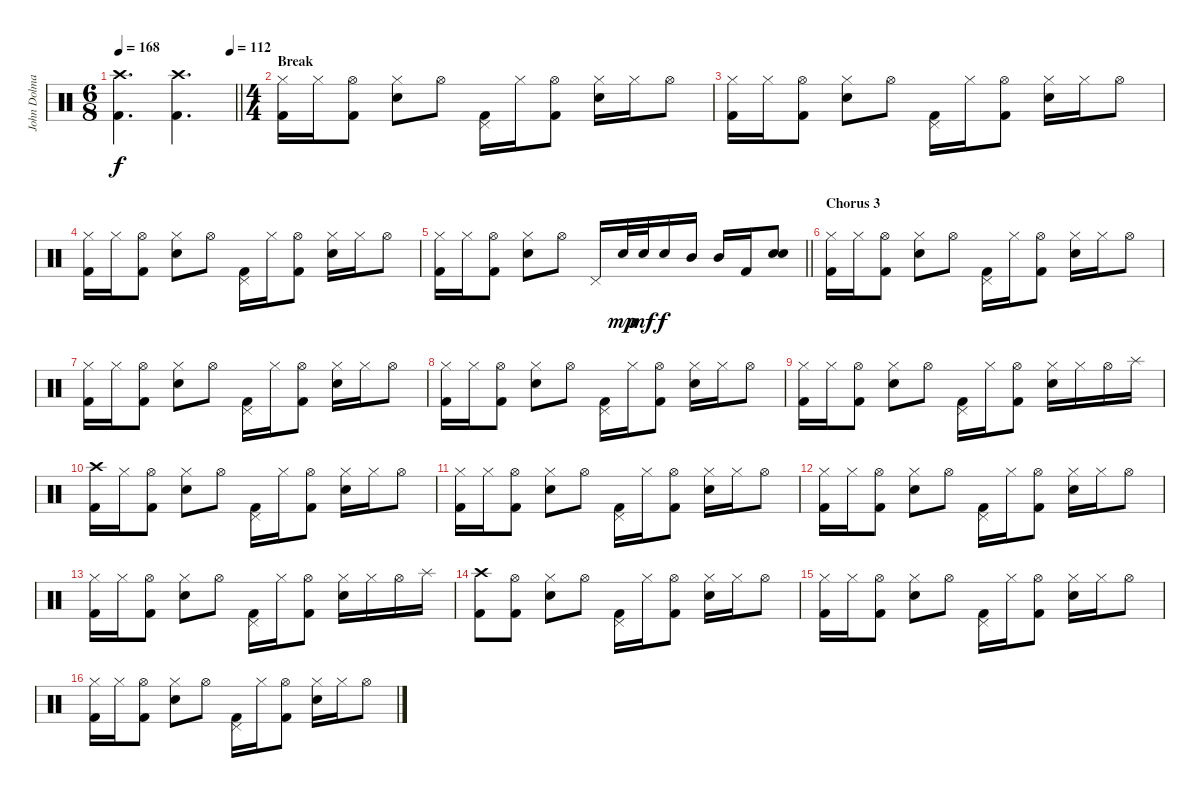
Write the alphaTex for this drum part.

\track ("John Dolmayan" "John Dolma") {instrument percussion}
\staff {score}
\articulation defaults
\ts (6 8)
\tempo 168
\tempo (112 0.9583333333333334)
\clef neutral
\barLineRight lightlight
\ks c
("Crash high (hit)" "Kick (hit) 2").4{d dy f} ("Crash high (hit)" "Kick (hit) 2").4{d} |
\ts (4 4)
\section ("" "Break")
("Hi-Hat (closed)" "Kick (hit) 2").16 "Hi-Hat (closed)".16 ("Hi-Hat (open)" "Kick (hit) 2").8 ("Hi-Hat (closed)" "Electric Snare (hit)").8 "Hi-Hat (open)".8 ("Pedal Hi-Hat (hit)" "Kick (hit) 2").16 "Hi-Hat (closed)".16 ("Hi-Hat (open)" "Kick (hit) 2").8 ("Hi-Hat (closed)" "Electric Snare (hit)").16 "Hi-Hat (closed)".16 "Hi-Hat (open)".8 |
("Hi-Hat (closed)" "Kick (hit) 2").16 "Hi-Hat (closed)".16 ("Hi-Hat (open)" "Kick (hit) 2").8 ("Hi-Hat (closed)" "Electric Snare (hit)").8 "Hi-Hat (open)".8 ("Pedal Hi-Hat (hit)" "Kick (hit) 2").16 "Hi-Hat (closed)".16 ("Hi-Hat (open)" "Kick (hit) 2").8 ("Hi-Hat (closed)" "Electric Snare (hit)").16 "Hi-Hat (closed)".16 "Hi-Hat (open)".8 |
("Hi-Hat (closed)" "Kick (hit) 2").16 "Hi-Hat (closed)".16 ("Hi-Hat (open)" "Kick (hit) 2").8 ("Hi-Hat (closed)" "Electric Snare (hit)").8 "Hi-Hat (open)".8 ("Pedal Hi-Hat (hit)" "Kick (hit) 2").16 "Hi-Hat (closed)".16 ("Hi-Hat (open)" "Kick (hit) 2").8 ("Hi-Hat (closed)" "Electric Snare (hit)").16 "Hi-Hat (closed)".16 "Hi-Hat (open)".8 |
\barLineRight lightlight
("Hi-Hat (closed)" "Kick (hit) 2").16 "Hi-Hat (closed)".16 ("Hi-Hat (open)" "Kick (hit) 2").8 ("Hi-Hat (closed)" "Electric Snare (hit)").8 "Hi-Hat (open)".8 "Pedal Hi-Hat (hit)".16 "Electric Snare (hit)".32{dy mp} "Electric Snare (hit)".32{dy mf} "Electric Snare (hit)".16{dy f} "Mid Tom (hit)".16 "Mid Tom (hit)".16 "Kick (hit) 2".16 ("Electric Snare (hit)" "Electric Snare (hit)").8 |
\section ("" "Chorus 3")
("Hi-Hat (closed)" "Kick (hit) 2").16 "Hi-Hat (closed)".16 ("Hi-Hat (open)" "Kick (hit) 2").8 ("Hi-Hat (closed)" "Electric Snare (hit)").8 "Hi-Hat (open)".8 ("Pedal Hi-Hat (hit)" "Kick (hit) 2").16 "Hi-Hat (closed)".16 ("Hi-Hat (open)" "Kick (hit) 2").8 ("Hi-Hat (closed)" "Electric Snare (hit)").16 "Hi-Hat (closed)".16 "Hi-Hat (open)".8 |
("Hi-Hat (closed)" "Kick (hit) 2").16 "Hi-Hat (closed)".16 ("Hi-Hat (open)" "Kick (hit) 2").8 ("Hi-Hat (closed)" "Electric Snare (hit)").8 "Hi-Hat (open)".8 ("Pedal Hi-Hat (hit)" "Kick (hit) 2").16 "Hi-Hat (closed)".16 ("Hi-Hat (open)" "Kick (hit) 2").8 ("Hi-Hat (closed)" "Electric Snare (hit)").16 "Hi-Hat (closed)".16 "Hi-Hat (open)".8 |
("Hi-Hat (closed)" "Kick (hit) 2").16 "Hi-Hat (closed)".16 ("Hi-Hat (open)" "Kick (hit) 2").8 ("Hi-Hat (closed)" "Electric Snare (hit)").8 "Hi-Hat (open)".8 ("Pedal Hi-Hat (hit)" "Kick (hit) 2").16 "Hi-Hat (closed)".16 ("Hi-Hat (open)" "Kick (hit) 2").8 ("Hi-Hat (closed)" "Electric Snare (hit)").16 "Hi-Hat (closed)".16 "Hi-Hat (open)".8 |
("Hi-Hat (closed)" "Kick (hit) 2").16 "Hi-Hat (closed)".16 ("Hi-Hat (open)" "Kick (hit) 2").8 ("Hi-Hat (closed)" "Electric Snare (hit)").8 "Hi-Hat (open)".8 ("Pedal Hi-Hat (hit)" "Kick (hit) 2").16 "Hi-Hat (closed)".16 ("Hi-Hat (open)" "Kick (hit) 2").8 ("Hi-Hat (closed)" "Electric Snare (hit)").16 "Hi-Hat (closed)".16 "Hi-Hat (open)".16 "Splash (hit)".16 |
("Crash high (hit)" "Kick (hit) 2").16 "Hi-Hat (closed)".16 ("Hi-Hat (open)" "Kick (hit) 2").8 ("Hi-Hat (closed)" "Electric Snare (hit)").8 "Hi-Hat (open)".8 ("Pedal Hi-Hat (hit)" "Kick (hit) 2").16 "Hi-Hat (closed)".16 ("Hi-Hat (open)" "Kick (hit) 2").8 ("Hi-Hat (closed)" "Electric Snare (hit)").16 "Hi-Hat (closed)".16 "Hi-Hat (open)".8 |
("Hi-Hat (closed)" "Kick (hit) 2").16 "Hi-Hat (closed)".16 ("Hi-Hat (open)" "Kick (hit) 2").8 ("Hi-Hat (closed)" "Electric Snare (hit)").8 "Hi-Hat (open)".8 ("Pedal Hi-Hat (hit)" "Kick (hit) 2").16 "Hi-Hat (closed)".16 ("Hi-Hat (open)" "Kick (hit) 2").8 ("Hi-Hat (closed)" "Electric Snare (hit)").16 "Hi-Hat (closed)".16 "Hi-Hat (open)".8 |
("Hi-Hat (closed)" "Kick (hit) 2").16 "Hi-Hat (closed)".16 ("Hi-Hat (open)" "Kick (hit) 2").8 ("Hi-Hat (closed)" "Electric Snare (hit)").8 "Hi-Hat (open)".8 ("Pedal Hi-Hat (hit)" "Kick (hit) 2").16 "Hi-Hat (closed)".16 ("Hi-Hat (open)" "Kick (hit) 2").8 ("Hi-Hat (closed)" "Electric Snare (hit)").16 "Hi-Hat (closed)".16 "Hi-Hat (open)".8 |
("Hi-Hat (closed)" "Kick (hit) 2").16 "Hi-Hat (closed)".16 ("Hi-Hat (open)" "Kick (hit) 2").8 ("Hi-Hat (closed)" "Electric Snare (hit)").8 "Hi-Hat (open)".8 ("Pedal Hi-Hat (hit)" "Kick (hit) 2").16 "Hi-Hat (closed)".16 ("Hi-Hat (open)" "Kick (hit) 2").8 ("Hi-Hat (closed)" "Electric Snare (hit)").16 "Hi-Hat (closed)".16 "Hi-Hat (open)".16 "Splash (hit)".16 |
("Crash high (hit)" "Kick (hit) 2").8 ("Hi-Hat (open)" "Kick (hit) 2").8 ("Hi-Hat (closed)" "Electric Snare (hit)").8 "Hi-Hat (open)".8 ("Pedal Hi-Hat (hit)" "Kick (hit) 2").16 "Hi-Hat (closed)".16 ("Hi-Hat (open)" "Kick (hit) 2").8 ("Hi-Hat (closed)" "Electric Snare (hit)").16 "Hi-Hat (closed)".16 "Hi-Hat (open)".8 |
("Hi-Hat (closed)" "Kick (hit) 2").16 "Hi-Hat (closed)".16 ("Hi-Hat (open)" "Kick (hit) 2").8 ("Hi-Hat (closed)" "Electric Snare (hit)").8 "Hi-Hat (open)".8 ("Pedal Hi-Hat (hit)" "Kick (hit) 2").16 "Hi-Hat (closed)".16 ("Hi-Hat (open)" "Kick (hit) 2").8 ("Hi-Hat (closed)" "Electric Snare (hit)").16 "Hi-Hat (closed)".16 "Hi-Hat (open)".8 |
("Hi-Hat (closed)" "Kick (hit) 2").16 "Hi-Hat (closed)".16 ("Hi-Hat (open)" "Kick (hit) 2").8 ("Hi-Hat (closed)" "Electric Snare (hit)").8 "Hi-Hat (open)".8 ("Pedal Hi-Hat (hit)" "Kick (hit) 2").16 "Hi-Hat (closed)".16 ("Hi-Hat (open)" "Kick (hit) 2").8 ("Hi-Hat (closed)" "Electric Snare (hit)").16 "Hi-Hat (closed)".16 "Hi-Hat (open)".8
